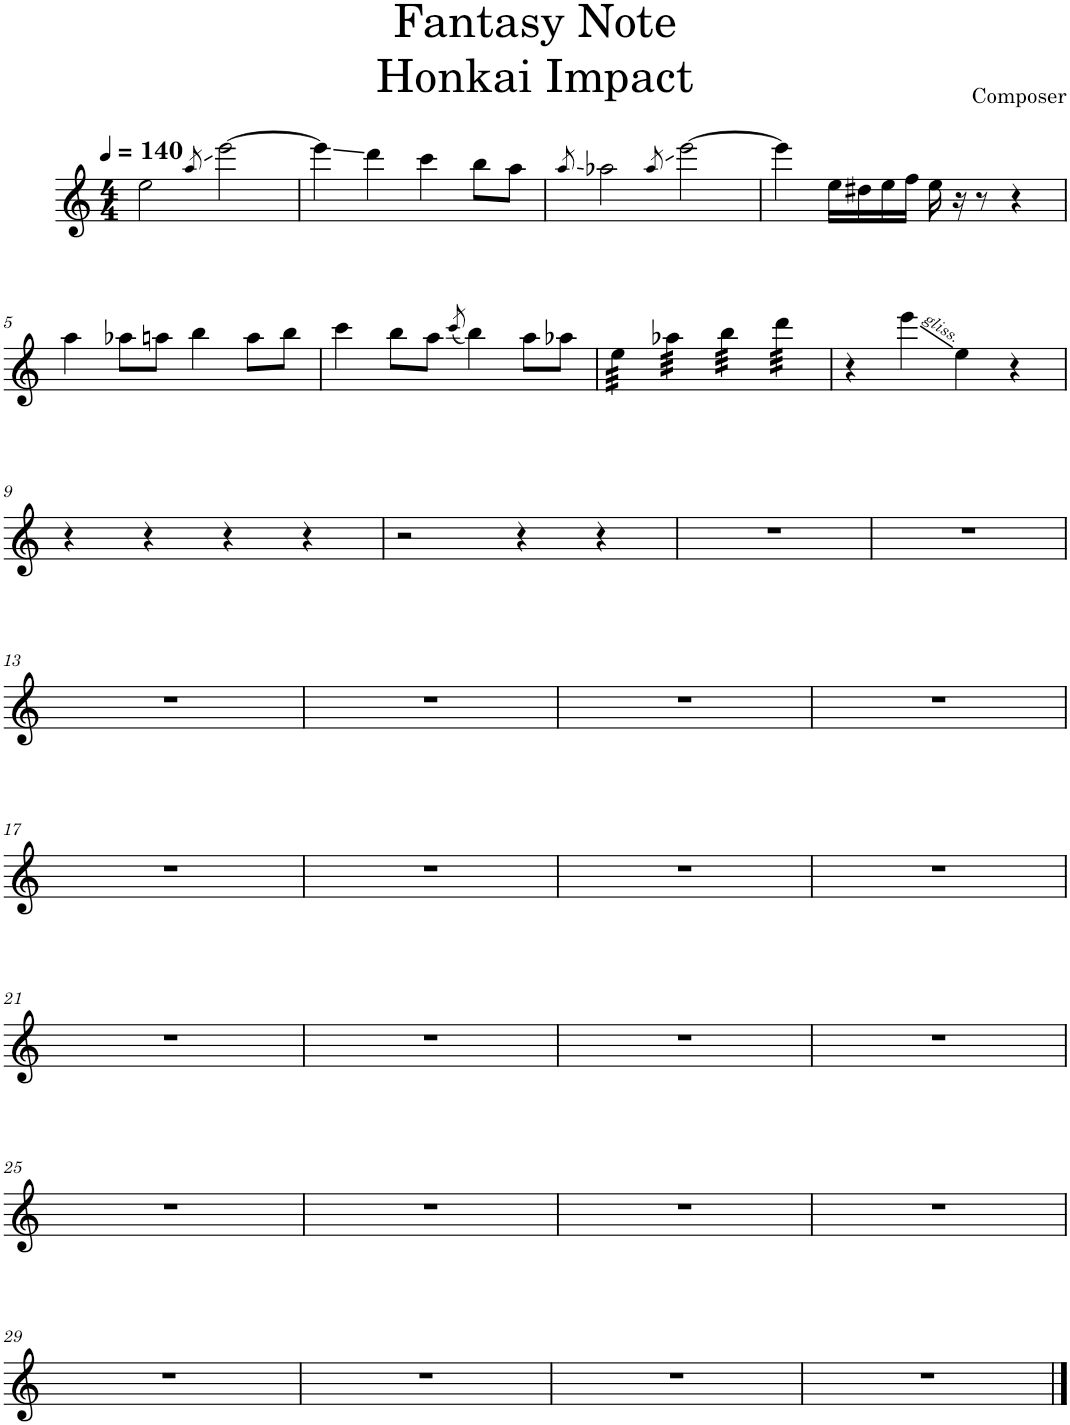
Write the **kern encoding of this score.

**kern
*part1
*staff1
*I"Violin
*I'Vln.
*clefG2
*k[]
*M4/4
*MM140
=1
2ee\
8qaa/
[2eee\
=2
4eee\]
4ddd\
4ccc\
8bb\L
8aa\J
=3
8qaa/
2aa-X\
8qaa-/
[2eee\
=4
4eee\]
16ee\LL
16dd#X\
16ee\
16ff\JJ
16ee\
16r
8r
4r
!!LO:LB:g=z
=5
4aa\
8aa-X\L
8aan\J
4bb\
8aa\L
8bb\J
=6
4ccc\
8bb\L
8aa\J
(8qccc/
4bb\)
8aa\L
8aa-X\J
=7
*tremolo
32ee\LLL
32ee\
32ee\
32ee\
32ee\
32ee\
32ee\
32ee\JJJ
32aa-X\LLL
32aa-X\
32aa-X\
32aa-X\
32aa-X\
32aa-X\
32aa-X\
32aa-X\JJJ
32bb\LLL
32bb\
32bb\
32bb\
32bb\
32bb\
32bb\
32bb\JJJ
32ddd\LLL
32ddd\
32ddd\
32ddd\
32ddd\
32ddd\
32ddd\
32ddd\JJJ
*Xtremolo
=8
4r
4eee\
4ee\
4r
!!LO:LB:g=z
=9
4r
4r
4r
4r
=10
2r
4r
4r
=11
1r
=12
1r
!!LO:LB:g=z
=13
1r
=14
1r
=15
1r
=16
1r
!!LO:LB:g=z
=17
1r
=18
1r
=19
1r
=20
1r
!!LO:LB:g=z
=21
1r
=22
1r
=23
1r
=24
1r
!!LO:LB:g=z
=25
1r
=26
1r
=27
1r
=28
1r
!!LO:LB:g=z
=29
1r
=30
1r
=31
1r
=32
1r
==
*-
